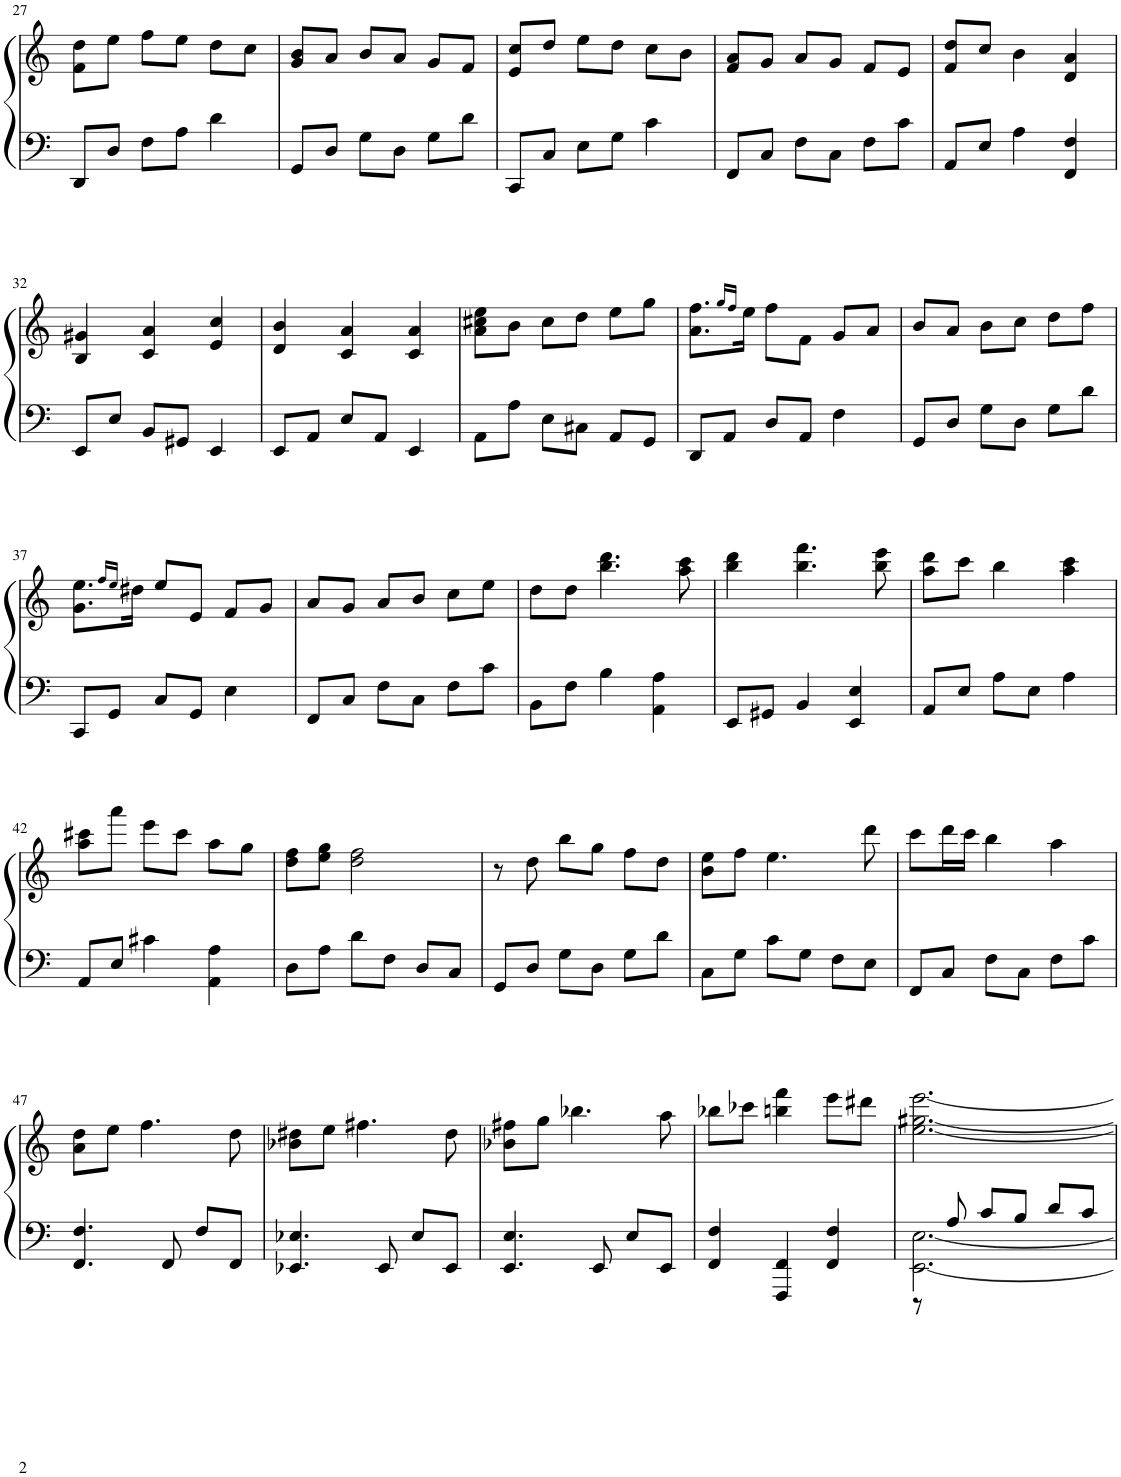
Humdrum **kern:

**kern	**kern
*part1	*part1
*staff2	*staff1
*I"Harp	*
*I'Hp	*
!!LO:PB:g=z
*clefF4	*clefG2
*k[]	*k[]
=27	=27
8DD/L	8f\ 8dd\L
8D/J	8ee\J
8F\L	8ff\L
8A\J	8ee\J
4d\	8dd\L
.	8cc\J
=28	=28
8GG/L	8g/ 8b/L
8D/J	8a/J
8G\L	8b/L
8D\J	8a/J
8G\L	8g/L
8d\J	8f/J
=29	=29
8CC/L	8e/ 8cc/L
8C/J	8dd/J
8E\L	8ee\L
8G\J	8dd\J
4c\	8cc\L
.	8b\J
=30	=30
8FF/L	8f/ 8a/L
8C/J	8g/J
8F\L	8a/L
8C\J	8g/J
8F\L	8f/L
8c\J	8e/J
=31	=31
8AA/L	8f/ 8dd/L
8E/J	8cc/J
4A\	4b\
4FF/ 4F/	4d/ 4a/
!!LO:LB:g=z
=32	=32
8EE/L	4B/ 4g#X/
8E/J	.
8BB/L	4c/ 4a/
8GG#X/J	.
4EE/	4e/ 4cc/
=33	=33
8EE/L	4d/ 4b/
8AA/J	.
8E/L	4c/ 4a/
8AA/J	.
4EE/	4c/ 4a/
=34	=34
8AA\L	8a\ 8cc#X\ 8ee\L
8A\J	8b\J
8E\L	8cc#\L
8C#X\J	8dd\J
8AA/L	8ee\L
8GG/J	8gg\J
=35	=35
8DD/L	8.a\ 8.ff\L
8AA/J	.
.	16qgg/LL
.	16qff/JJ
.	16ee\Jk
8D/L	8ff\L
8AA/J	8f\J
4F\	8g/L
.	8a/J
=36	=36
8GG/L	8b/L
8D/J	8a/J
8G\L	8b\L
8D\J	8cc\J
8G\L	8dd\L
8d\J	8ff\J
!!LO:LB:g=z
=37	=37
8CC/L	8.g\ 8.ee\L
8GG/J	.
.	16qff/LL
.	16qee/JJ
.	16dd#X\Jk
8C/L	8ee/L
8GG/J	8e/J
4E\	8f/L
.	8g/J
=38	=38
8FF/L	8a/L
8C/J	8g/J
8F\L	8a/L
8C\J	8b/J
8F\L	8cc\L
8c\J	8ee\J
=39	=39
8BB\L	8dd\L
8F\J	8dd\J
4B\	4.bb\ 4.ddd\
4AA\ 4A\	.
.	8aa\ 8ccc\
=40	=40
8EE/L	4bb\ 4ddd\
8GG#X/J	.
4BB/	4.bb\ 4.fff\
4EE/ 4E/	.
.	8bb\ 8eee\
=41	=41
8AA/L	8aa\ 8ddd\L
8E/J	8ccc\J
8A\L	4bb\
8E\J	.
4A\	4aa\ 4ccc\
!!LO:LB:g=z
=42	=42
8AA/L	8aa\ 8ccc#X\L
8E/J	8aaa\J
4c#X\	8eee\L
.	8ccc#\J
4AA\ 4A\	8aa\L
.	8gg\J
=43	=43
8D\L	8dd\ 8ff\L
8A\J	8ee\ 8gg\J
8d\L	2dd\ 2ff\
8F\J	.
8D/L	.
8C/J	.
=44	=44
8GG/L	8r
8D/J	8dd\
8G\L	8bb\L
8D\J	8gg\J
8G\L	8ff\L
8d\J	8dd\J
=45	=45
8C\L	8b\ 8ee\L
8G\J	8ff\J
8c\L	4.ee\
8G\J	.
8F\L	.
8E\J	8ddd\
=46	=46
8FF/L	8ccc\L
8C/J	16ddd\L
.	16ccc\JJ
8F\L	4bb\
8C\J	.
8F\L	4aa\
8c\J	.
!!LO:LB:g=z
=47	=47
4.FF/ 4.F/	8a\ 8dd\L
.	8ee\J
.	4.ff\
8FF/	.
8F/L	.
8FF/J	8dd\
=48	=48
4.EE-X/ 4.E-X/	8b-X\ 8dd#X\L
.	8ee\J
.	4.ff#X\
8EE-/	.
8E-/L	.
8EE-/J	8dd#\
=49	=49
4.EE/ 4.E/	8b-X\ 8ff#X\L
.	8gg\J
.	4.bb-X\
8EE/	.
8E/L	.
8EE/J	8aa\
=50	=50
4FF/ 4F/	8bb-X\L
.	8ccc-X\J
4FFF/ 4FF/	4bbn\ 4fff\
4FF/ 4F/	8eee\L
.	8ddd#X\J
=51	=51
*^	*
[2.EE\ [2.E\	8r	[2.ee\ [2.gg#X\ [2.eee\
.	8A/	.
.	8c/L	.
.	8B/J	.
.	8d/L	.
.	8c/J	.
*v	*v	*
=	=
*-	*-
